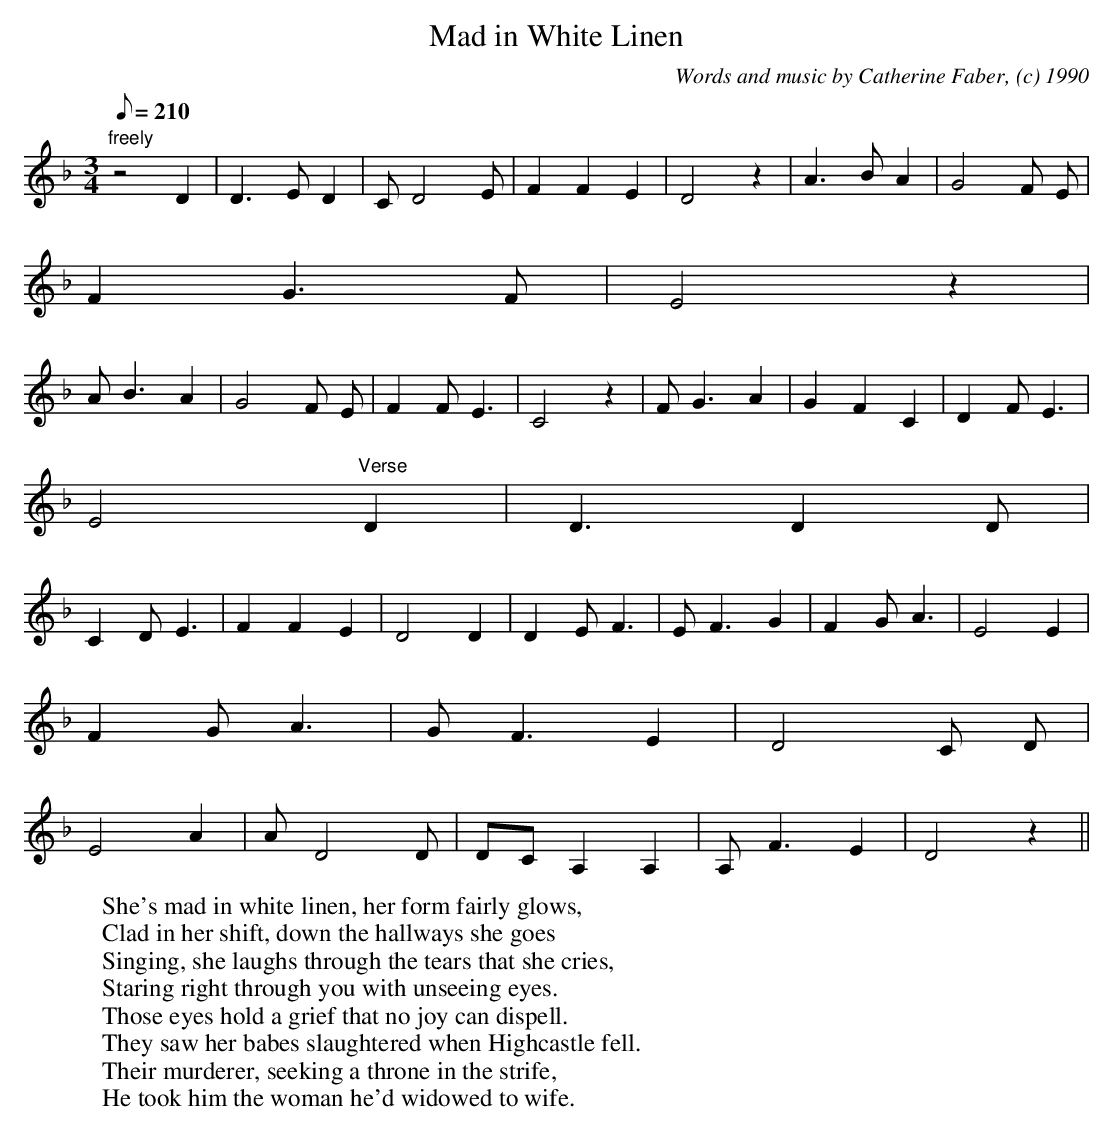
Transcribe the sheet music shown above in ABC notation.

X:1
T:Mad in White Linen
M:3/4
L:1/8
Q:210
C:Words and music by Catherine Faber, (c) 1990
W:She's mad in white linen, her form fairly glows,
W:Clad in her shift, down the hallways she goes
W:Singing, she laughs through the tears that she cries,
W:Staring right through you with unseeing eyes.
W:Those eyes hold a grief that no joy can dispell.
W:They saw her babes slaughtered when Highcastle fell.
W:Their murderer, seeking a throne in the strife,
W:He took him the woman he'd widowed to wife.
K:F
"freely" z4 D2|D3 E D2|C D4 E| F2 F2 E2|D4 z2|A3 B A2|G4 F E|
F2 G3 F| E4 z2|
A B3 A2|G4 F E|F2 F E3|C4 z2|F G3 A2|G2 F2 C2|D2 F E3|
E4 "Verse" D2|D3 D2 D|
C2 D E3|F2 F2 E2|D4 D2|D2 E F3|E F3 G2|F2 G A3|E4 E2|
F2 G A3|G F3 E2|D4 C D|
E4 A2|A D4 D|DC A,2 A,2|A, F3 E2|D4 z2||
